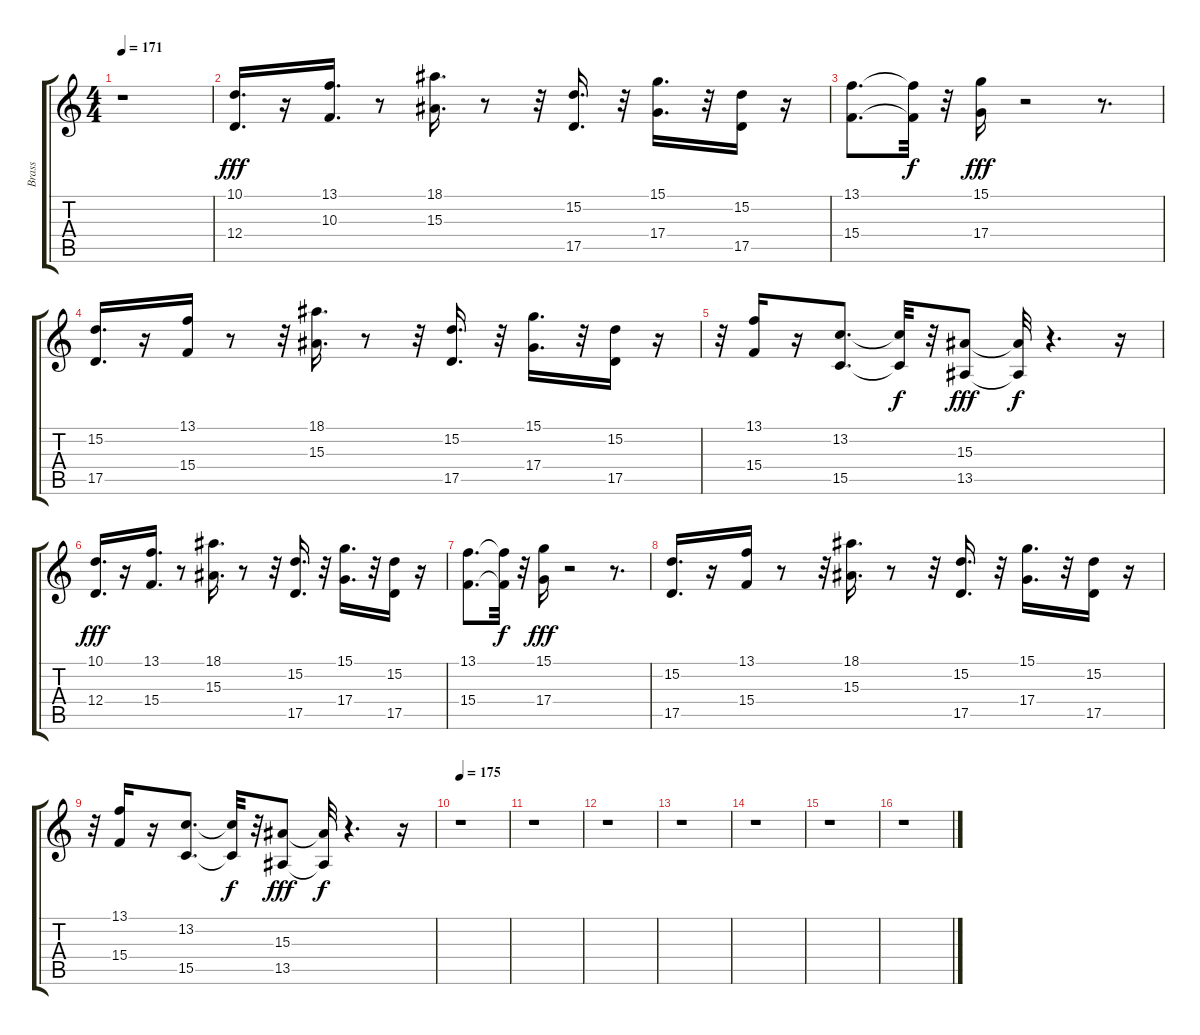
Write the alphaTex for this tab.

\track ("Brass" "Brass") {instrument brasssection}
\staff {score tabs}
\tuning (E4 B3 G3 D3 A2 E2) {hide}
\ts (4 4)
\tempo 171
\clef g2
\ks c
r.1{dy f} |
(10.1 12.4).16{d dy fff volume 14} r.16 (13.1 10.3).16{d} r.8 (18.1 15.3).16{d} r.8 r.32 (15.2 17.5).16{d} r.32 (15.1 17.4).16{d} r.32 (15.2 17.5).16 r.16 |
(13.1 15.4).8{d} (13.1{t} 15.4{t}).32{dy f} r.32 (15.1 17.4).16{dy fff} r.2 r.8{d} |
(15.2 17.5).16{d} r.16 (13.1 15.4).16 r.8 r.32 (18.1 15.3).16{d} r.8 r.32 (15.2 17.5).16{d} r.32 (15.1 17.4).16{d} r.32 (15.2 17.5).16 r.16 |
r.32 (13.1 15.4).16 r.16 (13.2 15.5).8{d} (13.2{t} 15.5{t}).32{dy f} r.32 (15.3 13.5).8{dy fff} (15.3{t} 13.5{t}).32{dy f} r.4{d} r.16 |
(10.1 12.4).16{d dy fff} r.16 (13.1 15.4).16{d} r.8 (18.1 15.3).16{d} r.8 r.32 (15.2 17.5).16{d} r.32 (15.1 17.4).16{d} r.32 (15.2 17.5).16 r.16 |
(13.1 15.4).8{d} (13.1{t} 15.4{t}).32{dy f} r.32 (15.1 17.4).16{dy fff} r.2 r.8{d} |
(15.2 17.5).16{d} r.16 (13.1 15.4).16 r.8 r.32 (18.1 15.3).16{d} r.8 r.32 (15.2 17.5).16{d} r.32 (15.1 17.4).16{d} r.32 (15.2 17.5).16 r.16 |
r.32 (13.1 15.4).16 r.16 (13.2 15.5).8{d} (13.2{t} 15.5{t}).32{dy f} r.32 (15.3 13.5).8{dy fff} (15.3{t} 13.5{t}).32{dy f} r.4{d} r.16 |
\tempo 175
r.1 |
r.1 |
r.1 |
r.1 |
r.1 |
r.1 |
r.1
